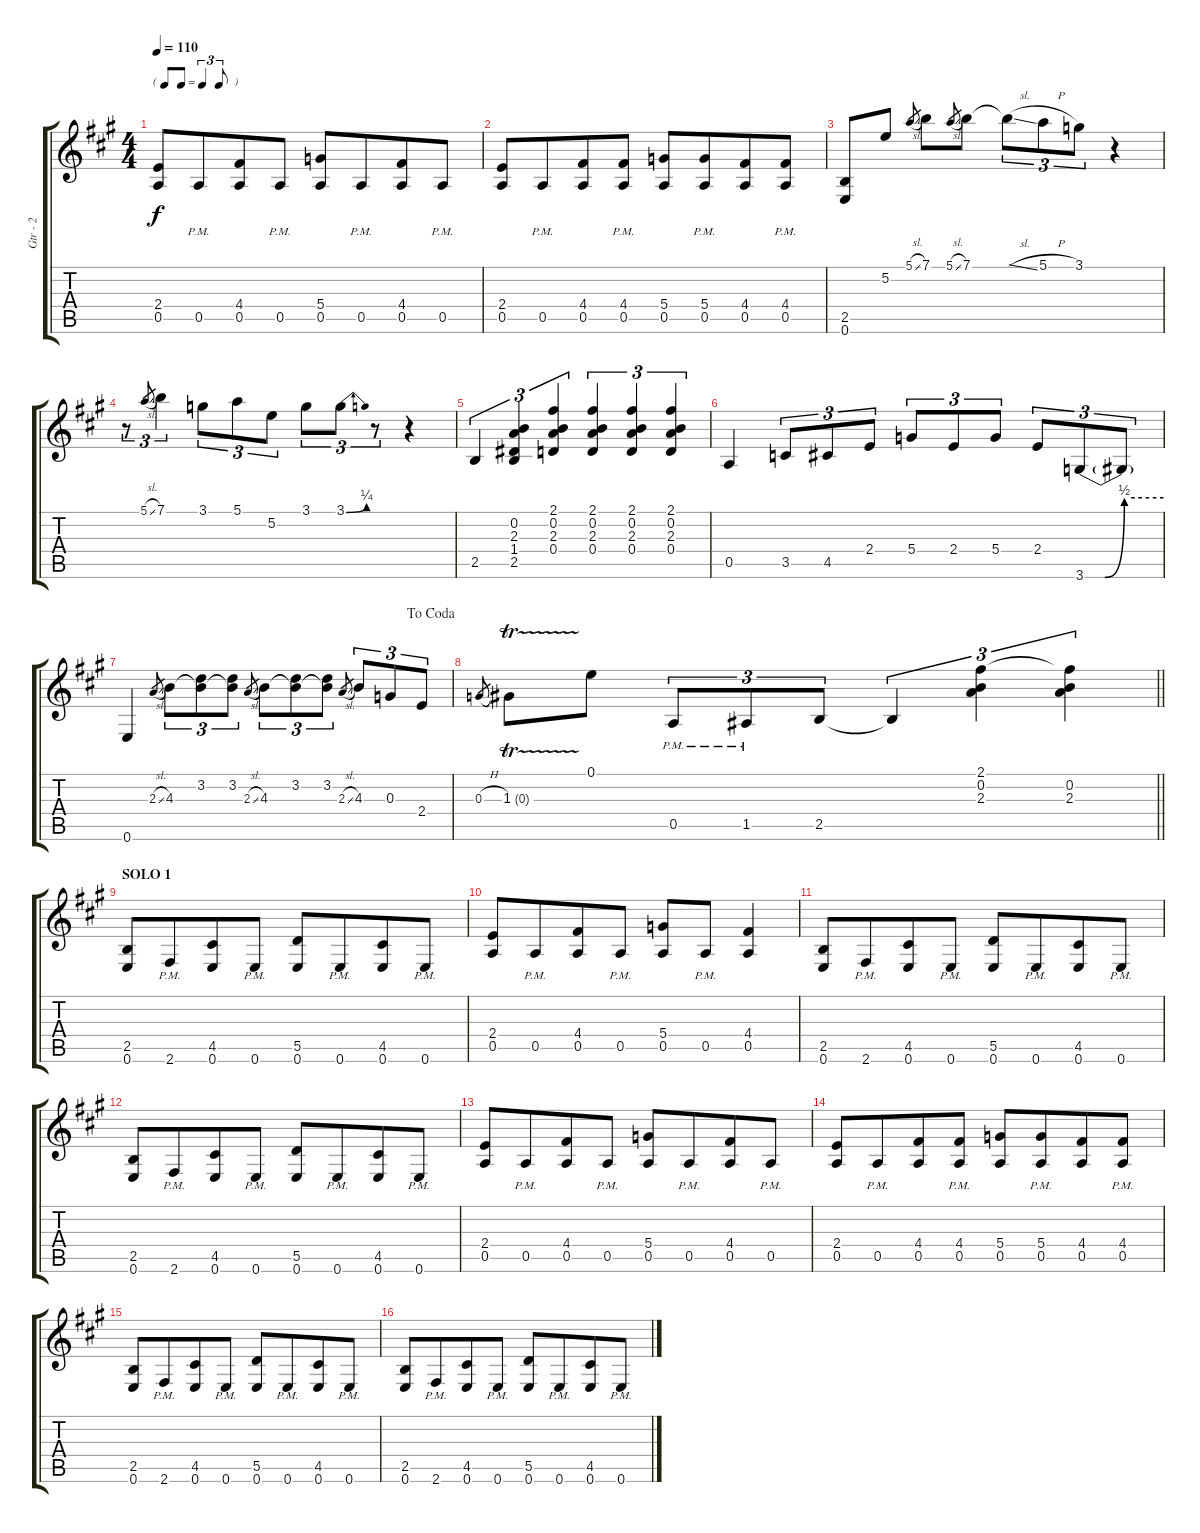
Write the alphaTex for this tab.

\track ("Gtr - 2" "Gtr - 2") {instrument overdrivenguitar}
\staff {score tabs}
\tuning (E4 B3 G3 D3 A2 E2) {hide}
\ts (4 4)
\tf triplet8th
\tempo 110
\clef g2
\ks a
(2.4 0.5).8{dy f} 0.5{pm}.8{beam merge} (4.4 0.5).8 0.5{pm}.8 (5.4 0.5).8 0.5{pm}.8{beam merge} (4.4 0.5).8 0.5{pm}.8 |
(2.4 0.5).8 0.5{pm}.8{beam merge} (4.4 0.5).8 (4.4{pm} 0.5{pm}).8 (5.4 0.5).8 (5.4{pm} 0.5{pm}).8{beam merge} (4.4 0.5).8 (4.4{pm} 0.5{pm}).8 |
(2.5 0.6).8 5.2.8 5.1{sl}.8{gr beam merge} 7.1.8 5.1{sl}.8{gr} 7.1.8 7.1{sl t}.8{tu (3 2)} 5.1{h}.8{tu (3 2)} 3.1.8{tu (3 2)} r.4 |
r.8{tu (3 2)} 5.1{sl}.8{gr beam merge} 7.1.4{tu (3 2)} 3.1.8{tu (3 2)} 5.1.8{tu (3 2)} 5.2.8{tu (3 2)} 3.1.8{tu (3 2)} 3.1{be (bend 0 0 60 1)}.8{tu (3 2)} r.8{tu (3 2)} r.4 |
2.5.4{tu (3 2)} (0.2 2.3 1.4 2.5).4{tu (3 2)} (2.1 0.2 2.3 0.4).4{tu (3 2)} (2.1 0.2 2.3 0.4).4{tu (3 2)} (2.1 0.2 2.3 0.4).4{tu (3 2)} (2.1 0.2 2.3 0.4).4{tu (3 2)} |
0.5.4 3.5.8{tu (3 2)} 4.5.8{tu (3 2)} 2.4.8{tu (3 2)} 5.4.8{tu (3 2)} 2.4.8{tu (3 2)} 5.4.8{tu (3 2)} 2.4.8{tu (3 2)} 3.6{be (custom 0 0 15 0 30 2 60 2)}.8{tu (3 2)} 3.6{t}.8{tu (3 2)} |
\jump dacoda
0.6.4 2.3{sl}.8{gr} 4.3.8{tu (3 2)} (3.2 4.3{t}).8{tu (3 2)} (3.2 4.3{t}).8{tu (3 2)} 2.3{sl}.8{gr} 4.3.8{tu (3 2)} (3.2 4.3{t}).8{tu (3 2)} (3.2 4.3{t}).8{tu (3 2)} 2.3{sl}.8{gr} 4.3.8{tu (3 2)} 0.3.8{tu (3 2)} 2.4.8{tu (3 2)} |
\barLineRight lightlight
0.3{h}.8{gr} 1.3{tr (0 32)}.8 0.1.8 0.5{pm}.8{tu (3 2)} 1.5{pm}.8{tu (3 2)} 2.5.8{tu (3 2)} 2.5{t}.4{tu (3 2)} (2.1 0.2 2.3).4{tu (3 2)} (2.1{t} 0.2 2.3).4{tu (3 2)} |
\section ("" "SOLO 1")
(2.5 0.6).8 2.6{pm}.8{beam merge} (4.5 0.6).8 0.6{pm}.8 (5.5 0.6).8 0.6{pm}.8{beam merge} (4.5 0.6).8{beam merge} 0.6{pm}.8 |
(2.4 0.5).8 0.5{pm}.8{beam merge} (4.4 0.5).8 0.5{pm}.8 (5.4 0.5).8 0.5{pm}.8{beam merge} (4.4 0.5).4 |
(2.5 0.6).8 2.6{pm}.8{beam merge} (4.5 0.6).8 0.6{pm}.8 (5.5 0.6).8 0.6{pm}.8{beam merge} (4.5 0.6).8{beam merge} 0.6{pm}.8 |
(2.5 0.6).8 2.6{pm}.8{beam merge} (4.5 0.6).8 0.6{pm}.8 (5.5 0.6).8 0.6{pm}.8{beam merge} (4.5 0.6).8{beam merge} 0.6{pm}.8 |
(2.4 0.5).8 0.5{pm}.8{beam merge} (4.4 0.5).8 0.5{pm}.8 (5.4 0.5).8 0.5{pm}.8{beam merge} (4.4 0.5).8 0.5{pm}.8 |
(2.4 0.5).8 0.5{pm}.8{beam merge} (4.4 0.5).8 (4.4{pm} 0.5{pm}).8 (5.4 0.5).8 (5.4{pm} 0.5{pm}).8{beam merge} (4.4 0.5).8 (4.4{pm} 0.5{pm}).8 |
(2.5 0.6).8 2.6{pm}.8{beam merge} (4.5 0.6).8 0.6{pm}.8 (5.5 0.6).8 0.6{pm}.8{beam merge} (4.5 0.6).8{beam merge} 0.6{pm}.8 |
(2.5 0.6).8 2.6{pm}.8{beam merge} (4.5 0.6).8 0.6{pm}.8 (5.5 0.6).8 0.6{pm}.8{beam merge} (4.5 0.6).8{beam merge} 0.6{pm}.8
